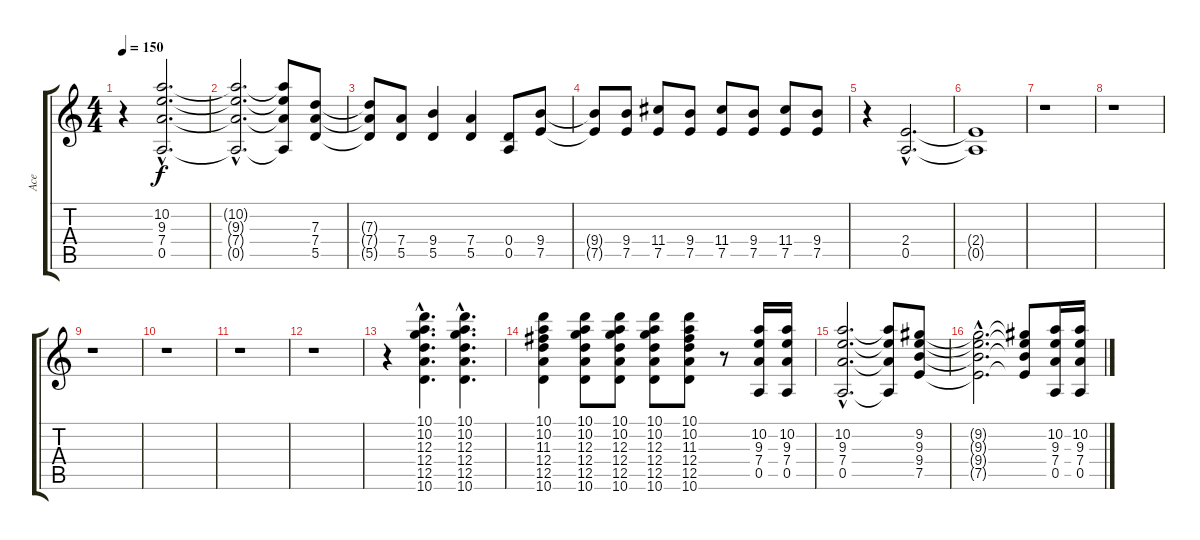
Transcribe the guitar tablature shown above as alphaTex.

\track ("Ace" "Ace") {instrument distortionguitar}
\staff {score tabs}
\tuning (E4 B3 G3 D3 A2 E2) {hide}
\ts (4 4)
\tempo 150
\clef g2
\ks c
r.4{dy f} (10.2{hac} 9.3{hac} 7.4{hac} 0.5{hac}).2{d} |
(10.2{hac t} 9.3{hac t} 7.4{hac t} 0.5{hac t}).2{d} (10.2{t} 9.3{t} 7.4{t} 0.5{t}).8 (7.3 7.4 5.5).8 |
(7.3{t} 7.4{t} 5.5{t}).8 (7.4 5.5).8 (9.4 5.5).4 (7.4 5.5).4 (0.4 0.5).8 (9.4 7.5).8 |
(9.4{t} 7.5{t}).8 (9.4 7.5).8 (11.4 7.5).8 (9.4 7.5).8 (11.4 7.5).8 (9.4 7.5).8 (11.4 7.5).8 (9.4 7.5).8 |
r.4 (2.4{hac} 0.5{hac}).2{d} |
(2.4{t} 0.5{t}).1 |
r.1 |
r.1 |
r.1 |
r.1 |
r.1 |
r.1 |
r.4 (10.1{hac} 10.2{hac} 12.3{hac} 12.4{hac} 12.5{hac} 10.6{hac}).4{d} (10.1{hac} 10.2{hac} 12.3{hac} 12.4{hac} 12.5{hac} 10.6{hac}).4{d} |
(10.1 10.2 11.3 12.4 12.5 10.6).4 (10.1 10.2 12.3 12.4 12.5 10.6).8 (10.1 10.2 12.3 12.4 12.5 10.6).8 (10.1 10.2 12.3 12.4 12.5 10.6).8 (10.1 10.2 11.3 12.4 12.5 10.6).8 r.8 (10.2 9.3 7.4 0.5).16 (10.2 9.3 7.4 0.5).16 |
(10.2{hac} 9.3{hac} 7.4{hac} 0.5{hac}).2{d} (10.2{t} 9.3{t} 7.4{t} 0.5{t}).8 (9.2 9.3 9.4 7.5).8 |
(9.2{hac t} 9.3{hac t} 9.4{hac t} 7.5{hac t}).2{d} (9.2{t} 9.3{t} 9.4{t} 7.5{t}).8 (10.2 9.3 7.4 0.5).16 (10.2 9.3 7.4 0.5).16
